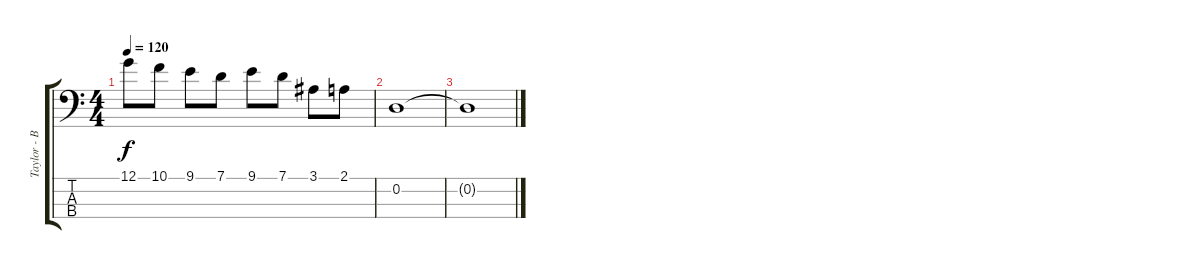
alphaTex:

\track ("Taylor - Bass" "Taylor - B") {instrument electricbassfinger}
\staff {score tabs}
\tuning (G2 D2 A1 E1) {hide}
\ts (4 4)
\tempo 120
\clef f4
\ks c
12.1.8{dy f} 10.1.8 9.1.8 7.1.8 9.1.8 7.1.8 3.1.8 2.1.8 |
0.2.1 |
0.2{t}.1
